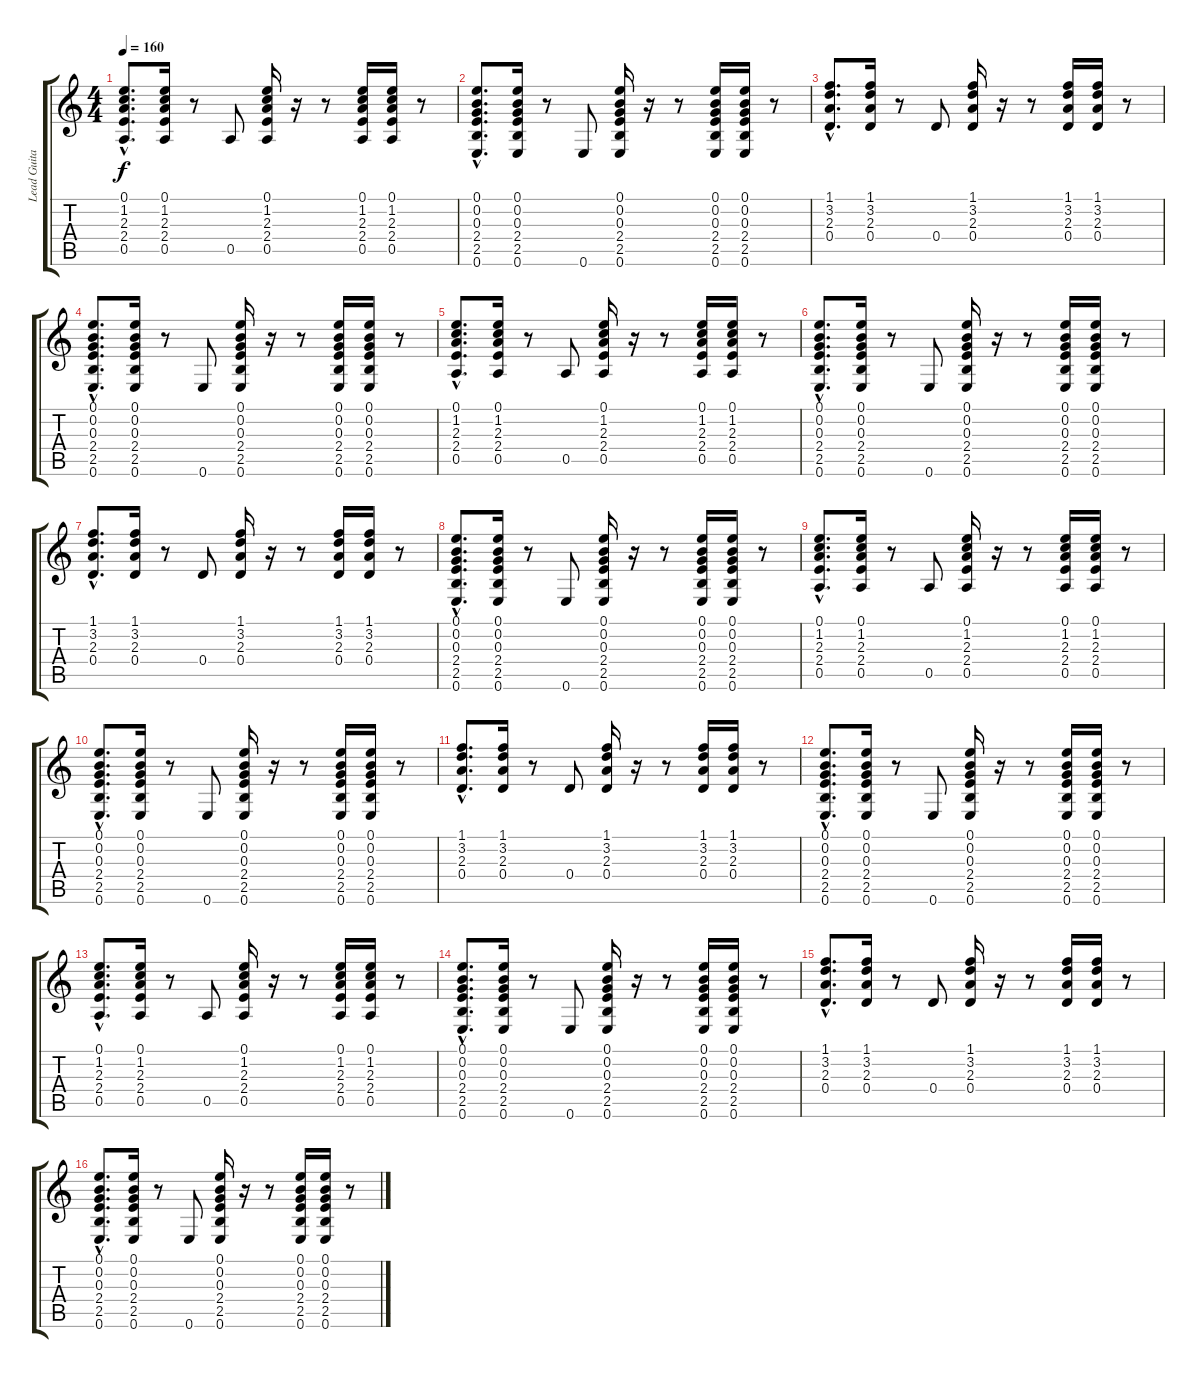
\track ("Lead Guitar" "Lead Guita") {instrument acousticguitarnylon}
\staff {score tabs}
\tuning (E4 B3 G3 D3 A2 E2) {hide}
\ts (4 4)
\tempo 160
\clef g2
\ks c
(0.1{hac} 1.2{hac} 2.3{hac} 2.4{hac} 0.5{hac}).8{d dy f} (0.1 1.2 2.3 2.4 0.5).16 r.8 0.5.8 (0.1 1.2 2.3 2.4 0.5).16 r.16 r.8 (0.1 1.2 2.3 2.4 0.5).16 (0.1 1.2 2.3 2.4 0.5).16 r.8 |
(0.1{hac} 0.2{hac} 0.3{hac} 2.4{hac} 2.5{hac} 0.6{hac}).8{d} (0.1 0.2 0.3 2.4 2.5 0.6).16 r.8 0.6.8 (0.1 0.2 0.3 2.4 2.5 0.6).16 r.16 r.8 (0.1 0.2 0.3 2.4 2.5 0.6).16 (0.1 0.2 0.3 2.4 2.5 0.6).16 r.8 |
(1.1{hac} 3.2{hac} 2.3{hac} 0.4{hac}).8{d} (1.1 3.2 2.3 0.4).16 r.8 0.4.8 (1.1 3.2 2.3 0.4).16 r.16 r.8 (1.1 3.2 2.3 0.4).16 (1.1 3.2 2.3 0.4).16 r.8 |
(0.1{hac} 0.2{hac} 0.3{hac} 2.4{hac} 2.5{hac} 0.6{hac}).8{d} (0.1 0.2 0.3 2.4 2.5 0.6).16 r.8 0.6.8 (0.1 0.2 0.3 2.4 2.5 0.6).16 r.16 r.8 (0.1 0.2 0.3 2.4 2.5 0.6).16 (0.1 0.2 0.3 2.4 2.5 0.6).16 r.8 |
(0.1{hac} 1.2{hac} 2.3{hac} 2.4{hac} 0.5{hac}).8{d} (0.1 1.2 2.3 2.4 0.5).16 r.8 0.5.8 (0.1 1.2 2.3 2.4 0.5).16 r.16 r.8 (0.1 1.2 2.3 2.4 0.5).16 (0.1 1.2 2.3 2.4 0.5).16 r.8 |
(0.1{hac} 0.2{hac} 0.3{hac} 2.4{hac} 2.5{hac} 0.6{hac}).8{d} (0.1 0.2 0.3 2.4 2.5 0.6).16 r.8 0.6.8 (0.1 0.2 0.3 2.4 2.5 0.6).16 r.16 r.8 (0.1 0.2 0.3 2.4 2.5 0.6).16 (0.1 0.2 0.3 2.4 2.5 0.6).16 r.8 |
(1.1{hac} 3.2{hac} 2.3{hac} 0.4{hac}).8{d} (1.1 3.2 2.3 0.4).16 r.8 0.4.8 (1.1 3.2 2.3 0.4).16 r.16 r.8 (1.1 3.2 2.3 0.4).16 (1.1 3.2 2.3 0.4).16 r.8 |
(0.1{hac} 0.2{hac} 0.3{hac} 2.4{hac} 2.5{hac} 0.6{hac}).8{d} (0.1 0.2 0.3 2.4 2.5 0.6).16 r.8 0.6.8 (0.1 0.2 0.3 2.4 2.5 0.6).16 r.16 r.8 (0.1 0.2 0.3 2.4 2.5 0.6).16 (0.1 0.2 0.3 2.4 2.5 0.6).16 r.8 |
(0.1{hac} 1.2{hac} 2.3{hac} 2.4{hac} 0.5{hac}).8{d} (0.1 1.2 2.3 2.4 0.5).16 r.8 0.5.8 (0.1 1.2 2.3 2.4 0.5).16 r.16 r.8 (0.1 1.2 2.3 2.4 0.5).16 (0.1 1.2 2.3 2.4 0.5).16 r.8 |
(0.1{hac} 0.2{hac} 0.3{hac} 2.4{hac} 2.5{hac} 0.6{hac}).8{d} (0.1 0.2 0.3 2.4 2.5 0.6).16 r.8 0.6.8 (0.1 0.2 0.3 2.4 2.5 0.6).16 r.16 r.8 (0.1 0.2 0.3 2.4 2.5 0.6).16 (0.1 0.2 0.3 2.4 2.5 0.6).16 r.8 |
(1.1{hac} 3.2{hac} 2.3{hac} 0.4{hac}).8{d} (1.1 3.2 2.3 0.4).16 r.8 0.4.8 (1.1 3.2 2.3 0.4).16 r.16 r.8 (1.1 3.2 2.3 0.4).16 (1.1 3.2 2.3 0.4).16 r.8 |
(0.1{hac} 0.2{hac} 0.3{hac} 2.4{hac} 2.5{hac} 0.6{hac}).8{d} (0.1 0.2 0.3 2.4 2.5 0.6).16 r.8 0.6.8 (0.1 0.2 0.3 2.4 2.5 0.6).16 r.16 r.8 (0.1 0.2 0.3 2.4 2.5 0.6).16 (0.1 0.2 0.3 2.4 2.5 0.6).16 r.8 |
(0.1{hac} 1.2{hac} 2.3{hac} 2.4{hac} 0.5{hac}).8{d} (0.1 1.2 2.3 2.4 0.5).16 r.8 0.5.8 (0.1 1.2 2.3 2.4 0.5).16 r.16 r.8 (0.1 1.2 2.3 2.4 0.5).16 (0.1 1.2 2.3 2.4 0.5).16 r.8 |
(0.1{hac} 0.2{hac} 0.3{hac} 2.4{hac} 2.5{hac} 0.6{hac}).8{d} (0.1 0.2 0.3 2.4 2.5 0.6).16 r.8 0.6.8 (0.1 0.2 0.3 2.4 2.5 0.6).16 r.16 r.8 (0.1 0.2 0.3 2.4 2.5 0.6).16 (0.1 0.2 0.3 2.4 2.5 0.6).16 r.8 |
(1.1{hac} 3.2{hac} 2.3{hac} 0.4{hac}).8{d} (1.1 3.2 2.3 0.4).16 r.8 0.4.8 (1.1 3.2 2.3 0.4).16 r.16 r.8 (1.1 3.2 2.3 0.4).16 (1.1 3.2 2.3 0.4).16 r.8 |
(0.1{hac} 0.2{hac} 0.3{hac} 2.4{hac} 2.5{hac} 0.6{hac}).8{d} (0.1 0.2 0.3 2.4 2.5 0.6).16 r.8 0.6.8 (0.1 0.2 0.3 2.4 2.5 0.6).16 r.16 r.8 (0.1 0.2 0.3 2.4 2.5 0.6).16 (0.1 0.2 0.3 2.4 2.5 0.6).16 r.8
